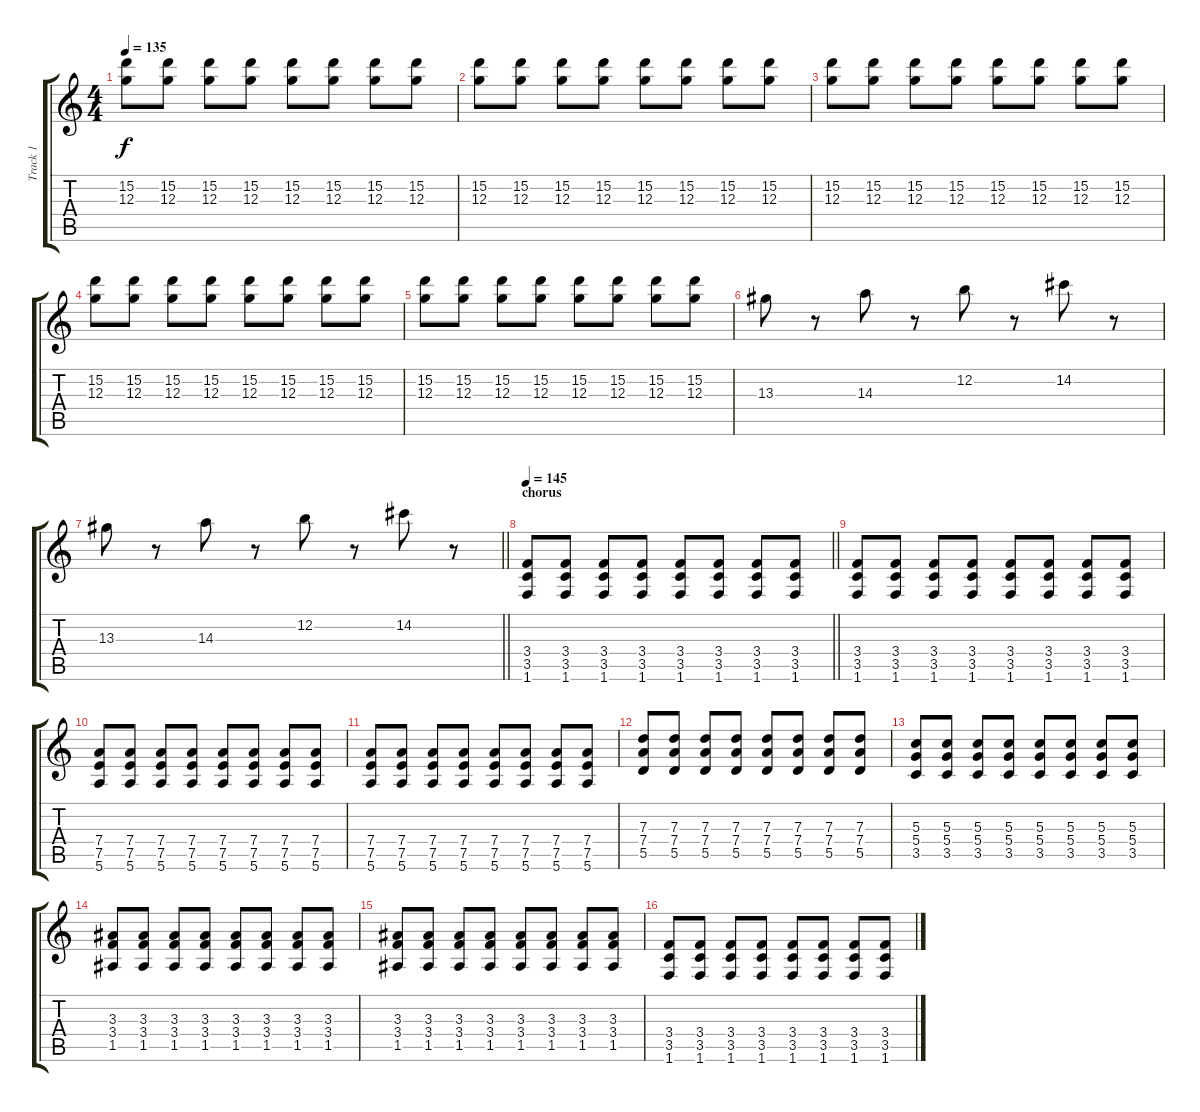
\track ("Track 1" "Track 1") {instrument electricguitarmuted}
\staff {score tabs}
\tuning (E4 B3 G3 D3 A2 E2) {hide}
\ts (4 4)
\tempo 135
\clef g2
\ks c
(15.2 12.3).8{dy f} (15.2 12.3).8 (15.2 12.3).8 (15.2 12.3).8 (15.2 12.3).8 (15.2 12.3).8 (15.2 12.3).8 (15.2 12.3).8 |
(15.2 12.3).8 (15.2 12.3).8 (15.2 12.3).8 (15.2 12.3).8 (15.2 12.3).8 (15.2 12.3).8 (15.2 12.3).8 (15.2 12.3).8 |
(15.2 12.3).8 (15.2 12.3).8 (15.2 12.3).8 (15.2 12.3).8 (15.2 12.3).8 (15.2 12.3).8 (15.2 12.3).8 (15.2 12.3).8 |
(15.2 12.3).8 (15.2 12.3).8 (15.2 12.3).8 (15.2 12.3).8 (15.2 12.3).8 (15.2 12.3).8 (15.2 12.3).8 (15.2 12.3).8 |
(15.2 12.3).8 (15.2 12.3).8 (15.2 12.3).8 (15.2 12.3).8 (15.2 12.3).8 (15.2 12.3).8 (15.2 12.3).8 (15.2 12.3).8 |
13.3.8 r.8 14.3.8 r.8 12.2.8 r.8 14.2.8 r.8 |
\barLineRight lightlight
13.3.8 r.8 14.3.8 r.8 12.2.8 r.8 14.2.8 r.8 |
\section ("" "chorus")
\tempo 145
\barLineRight lightlight
(3.4 3.5 1.6).8{volume 16 instrument acousticguitarsteel} (3.4 3.5 1.6).8 (3.4 3.5 1.6).8 (3.4 3.5 1.6).8 (3.4 3.5 1.6).8 (3.4 3.5 1.6).8 (3.4 3.5 1.6).8 (3.4 3.5 1.6).8 |
(3.4 3.5 1.6).8 (3.4 3.5 1.6).8 (3.4 3.5 1.6).8 (3.4 3.5 1.6).8 (3.4 3.5 1.6).8 (3.4 3.5 1.6).8 (3.4 3.5 1.6).8 (3.4 3.5 1.6).8 |
(7.4 7.5 5.6).8 (7.4 7.5 5.6).8 (7.4 7.5 5.6).8 (7.4 7.5 5.6).8 (7.4 7.5 5.6).8 (7.4 7.5 5.6).8 (7.4 7.5 5.6).8 (7.4 7.5 5.6).8 |
(7.4 7.5 5.6).8 (7.4 7.5 5.6).8 (7.4 7.5 5.6).8 (7.4 7.5 5.6).8 (7.4 7.5 5.6).8 (7.4 7.5 5.6).8 (7.4 7.5 5.6).8 (7.4 7.5 5.6).8 |
(7.3 7.4 5.5).8 (7.3 7.4 5.5).8 (7.3 7.4 5.5).8 (7.3 7.4 5.5).8 (7.3 7.4 5.5).8 (7.3 7.4 5.5).8 (7.3 7.4 5.5).8 (7.3 7.4 5.5).8 |
(5.3 5.4 3.5).8 (5.3 5.4 3.5).8 (5.3 5.4 3.5).8 (5.3 5.4 3.5).8 (5.3 5.4 3.5).8 (5.3 5.4 3.5).8 (5.3 5.4 3.5).8 (5.3 5.4 3.5).8 |
(3.3 3.4 1.5).8 (3.3 3.4 1.5).8 (3.3 3.4 1.5).8 (3.3 3.4 1.5).8 (3.3 3.4 1.5).8 (3.3 3.4 1.5).8 (3.3 3.4 1.5).8 (3.3 3.4 1.5).8 |
(3.3 3.4 1.5).8 (3.3 3.4 1.5).8 (3.3 3.4 1.5).8 (3.3 3.4 1.5).8 (3.3 3.4 1.5).8 (3.3 3.4 1.5).8 (3.3 3.4 1.5).8 (3.3 3.4 1.5).8 |
(3.4 3.5 1.6).8{instrument acousticguitarsteel} (3.4 3.5 1.6).8 (3.4 3.5 1.6).8 (3.4 3.5 1.6).8 (3.4 3.5 1.6).8 (3.4 3.5 1.6).8 (3.4 3.5 1.6).8 (3.4 3.5 1.6).8
